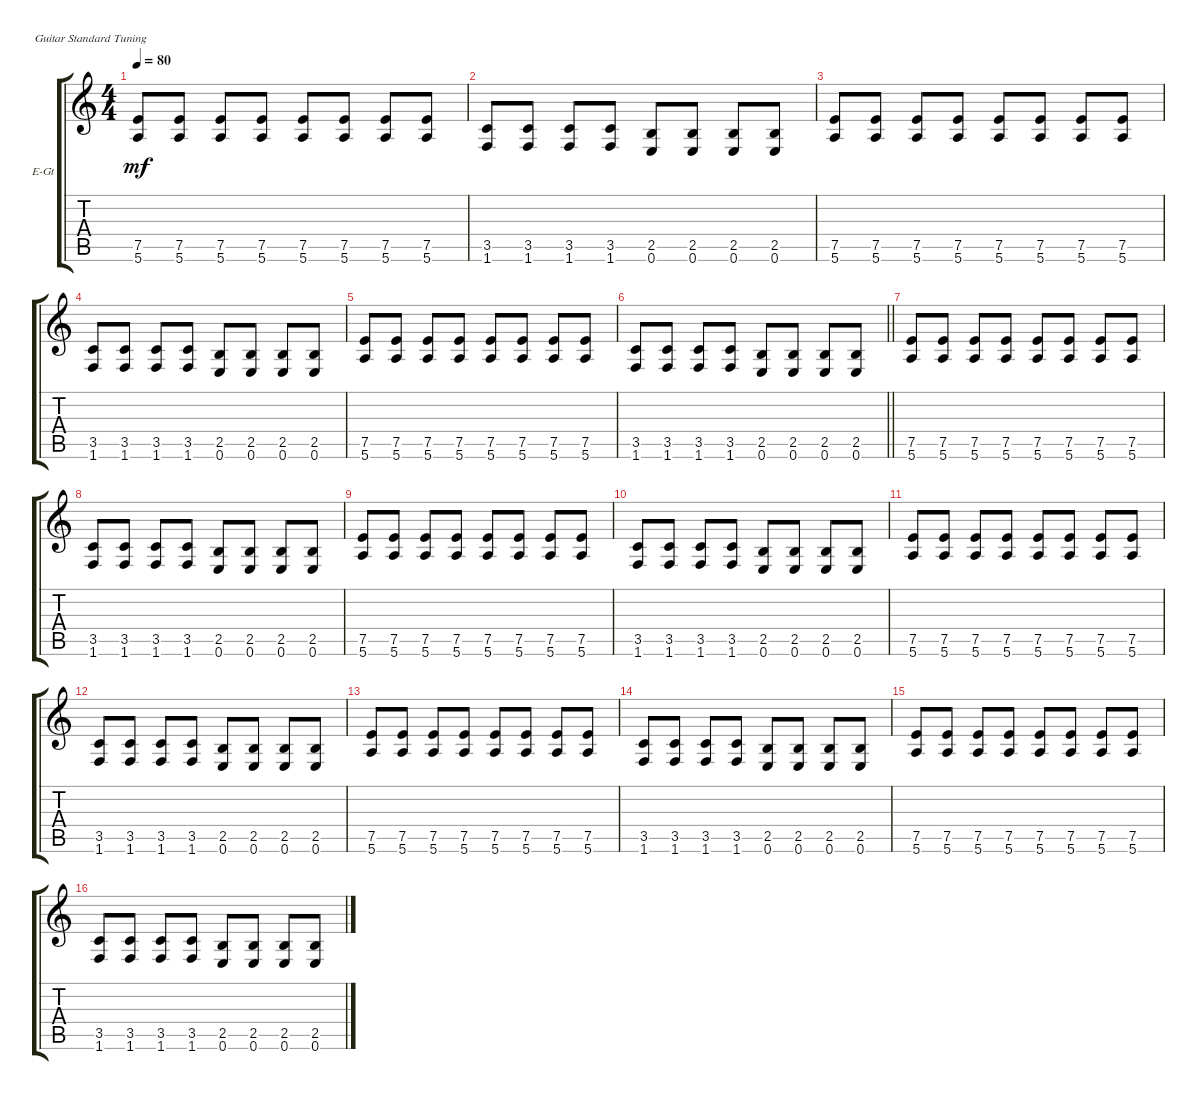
\defaultSystemsLayout 4
\bracketExtendMode groupsimilarinstruments
\firstSystemTrackNameOrientation horizontal
\otherSystemsTrackNameOrientation horizontal
\track ("Electric Guitar" "E-Gt") {instrument electricguitarclean}
\staff {score tabs}
\tuning (E4 B3 G3 D3 A2 E2)
\ts (4 4)
\tempo 80
\clef g2
\ks c
(7.5 5.6).8{dy mf} (7.5 5.6).8 (7.5 5.6).8 (7.5 5.6).8 (7.5 5.6).8 (7.5 5.6).8 (7.5 5.6).8 (7.5 5.6).8 |
(3.5 1.6).8 (3.5 1.6).8 (3.5 1.6).8 (3.5 1.6).8 (2.5 0.6).8 (2.5 0.6).8 (2.5 0.6).8 (2.5 0.6).8 |
(7.5 5.6).8 (7.5 5.6).8 (7.5 5.6).8 (7.5 5.6).8 (7.5 5.6).8 (7.5 5.6).8 (7.5 5.6).8 (7.5 5.6).8 |
(3.5 1.6).8 (3.5 1.6).8 (3.5 1.6).8 (3.5 1.6).8 (2.5 0.6).8 (2.5 0.6).8 (2.5 0.6).8 (2.5 0.6).8 |
(7.5 5.6).8 (7.5 5.6).8 (7.5 5.6).8 (7.5 5.6).8 (7.5 5.6).8 (7.5 5.6).8 (7.5 5.6).8 (7.5 5.6).8 |
\barLineRight lightlight
(3.5 1.6).8 (3.5 1.6).8 (3.5 1.6).8 (3.5 1.6).8 (2.5 0.6).8 (2.5 0.6).8 (2.5 0.6).8 (2.5 0.6).8 |
(7.5 5.6).8 (7.5 5.6).8 (7.5 5.6).8 (7.5 5.6).8 (7.5 5.6).8 (7.5 5.6).8 (7.5 5.6).8 (7.5 5.6).8 |
(3.5 1.6).8 (3.5 1.6).8 (3.5 1.6).8 (3.5 1.6).8 (2.5 0.6).8 (2.5 0.6).8 (2.5 0.6).8 (2.5 0.6).8 |
(7.5 5.6).8 (7.5 5.6).8 (7.5 5.6).8 (7.5 5.6).8 (7.5 5.6).8 (7.5 5.6).8 (7.5 5.6).8 (7.5 5.6).8 |
(3.5 1.6).8 (3.5 1.6).8 (3.5 1.6).8 (3.5 1.6).8 (2.5 0.6).8 (2.5 0.6).8 (2.5 0.6).8 (2.5 0.6).8 |
(7.5 5.6).8 (7.5 5.6).8 (7.5 5.6).8 (7.5 5.6).8 (7.5 5.6).8 (7.5 5.6).8 (7.5 5.6).8 (7.5 5.6).8 |
(3.5 1.6).8 (3.5 1.6).8 (3.5 1.6).8 (3.5 1.6).8 (2.5 0.6).8 (2.5 0.6).8 (2.5 0.6).8 (2.5 0.6).8 |
(7.5 5.6).8 (7.5 5.6).8 (7.5 5.6).8 (7.5 5.6).8 (7.5 5.6).8 (7.5 5.6).8 (7.5 5.6).8 (7.5 5.6).8 |
(3.5 1.6).8 (3.5 1.6).8 (3.5 1.6).8 (3.5 1.6).8 (2.5 0.6).8 (2.5 0.6).8 (2.5 0.6).8 (2.5 0.6).8 |
(7.5 5.6).8 (7.5 5.6).8 (7.5 5.6).8 (7.5 5.6).8 (7.5 5.6).8 (7.5 5.6).8 (7.5 5.6).8 (7.5 5.6).8 |
(3.5 1.6).8 (3.5 1.6).8 (3.5 1.6).8 (3.5 1.6).8 (2.5 0.6).8 (2.5 0.6).8 (2.5 0.6).8 (2.5 0.6).8
